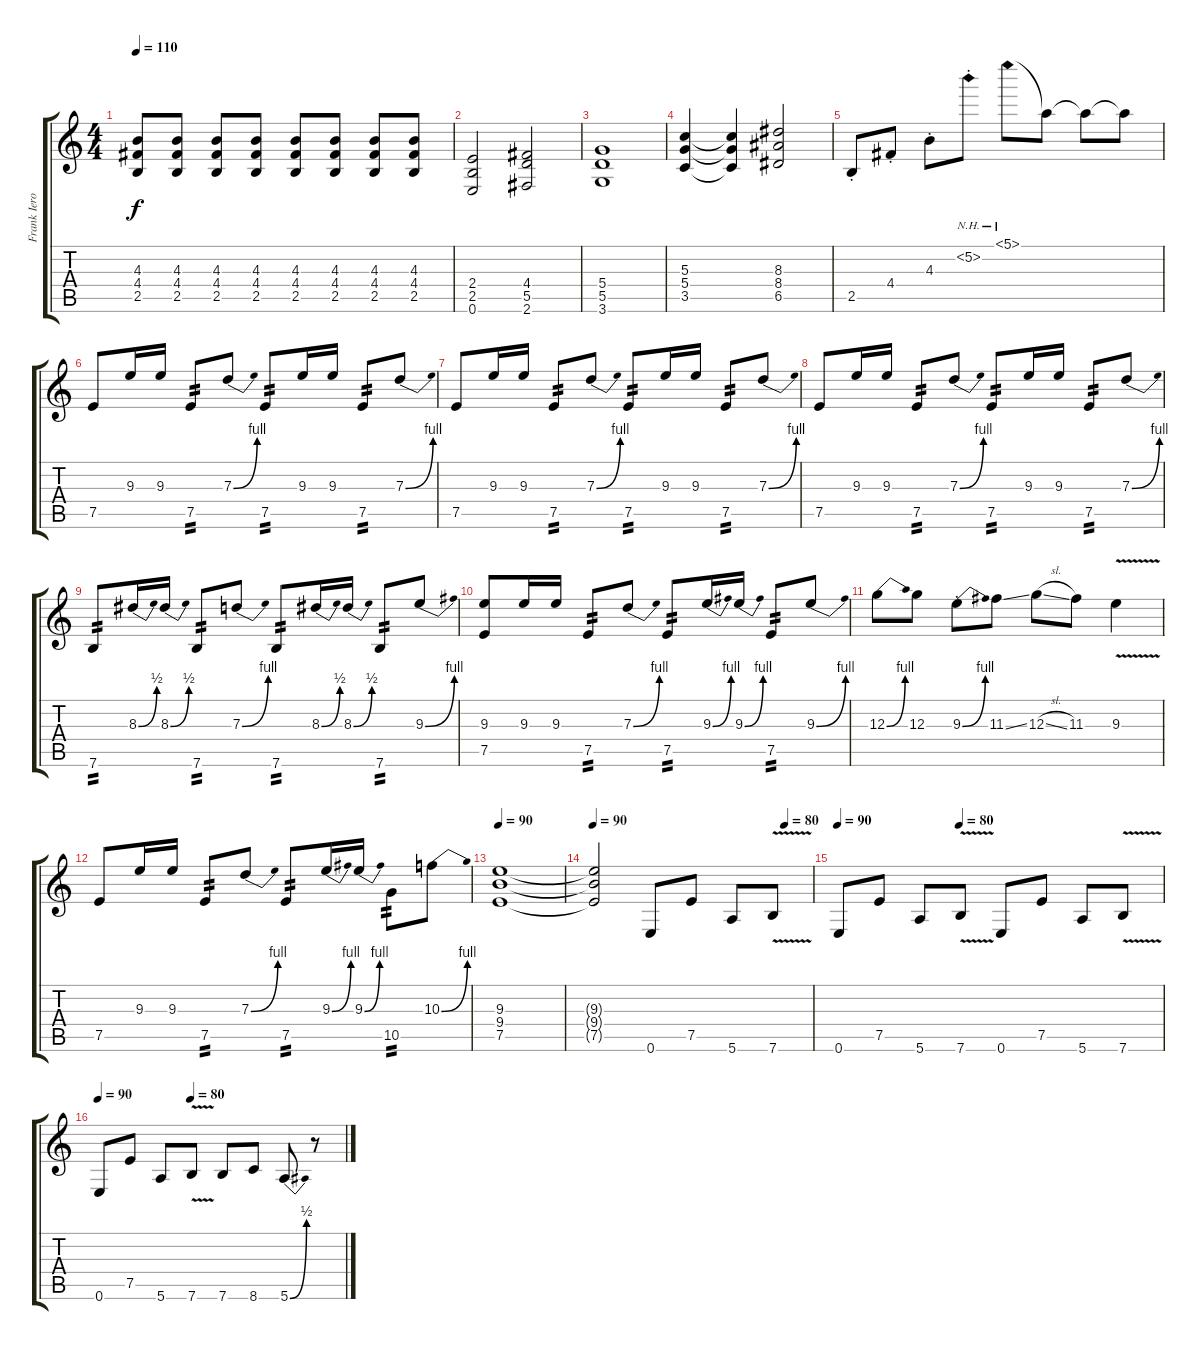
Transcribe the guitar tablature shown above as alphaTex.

\track ("Frank Iero [Rhythm Guitar]" "Frank Iero") {instrument overdrivenguitar}
\staff {score tabs}
\tuning (E4 B3 G3 D3 A2 E2) {hide}
\ts (4 4)
\tempo 110
\clef g2
\ks c
(4.3 4.4 2.5).8{dy f} (4.3 4.4 2.5).8 (4.3 4.4 2.5).8 (4.3 4.4 2.5).8 (4.3 4.4 2.5).8 (4.3 4.4 2.5).8 (4.3 4.4 2.5).8 (4.3 4.4 2.5).8 |
(2.4 2.5 0.6).2{volume 16} (4.4 5.5 2.6).2 |
(5.4 5.5 3.6).1 |
(5.3 5.4 3.5).4{volume 13} (5.3{t} 5.4{t} 3.5{t}).4 (8.3 8.4 6.5).2 |
2.5{st}.8{instrument electricguitarclean} 4.4{st}.8 4.3{st}.8 5.2{nh st}.8 5.1{nh}.8 5.1{t}.8 5.1{t}.8 5.1{t}.8 |
7.5.8{instrument distortionguitar} 9.3.16 9.3.16 7.5.8{tp 2} 7.3{be (bend 0 0 60 4)}.8 7.5.8{tp 2} 9.3.16 9.3.16 7.5.8{tp 2} 7.3{be (bend 0 0 60 4)}.8 |
7.5.8 9.3.16 9.3.16 7.5.8{tp 2} 7.3{be (bend 0 0 60 4)}.8 7.5.8{tp 2} 9.3.16 9.3.16 7.5.8{tp 2} 7.3{be (bend 0 0 60 4)}.8 |
7.5.8 9.3.16 9.3.16 7.5.8{tp 2} 7.3{be (bend 0 0 60 4)}.8 7.5.8{tp 2} 9.3.16 9.3.16 7.5.8{tp 2} 7.3{be (bend 0 0 60 4)}.8 |
7.6.8{tp 2} 8.3{be (bend 0 0 60 2)}.16 8.3{be (bend 0 0 60 2)}.16 7.6.8{tp 2} 7.3{be (bend 0 0 60 4)}.8 7.6.8{tp 2} 8.3{be (bend 0 0 60 2)}.16 8.3{be (bend 0 0 60 2)}.16 7.6.8{tp 2} 9.3{be (bend 0 0 60 4)}.8 |
(9.3 7.5).8 9.3.16 9.3.16 7.5.8{tp 2} 7.3{be (bend 0 0 60 4)}.8 7.5.8{tp 2} 9.3{be (bend 0 0 60 4)}.16 9.3{be (bend 0 0 60 4)}.16 7.5.8{tp 2} 9.3{be (bend 0 0 60 4)}.8 |
12.3{be (bend 0 0 60 4)}.8 12.3.8 9.3{be (bend 0 0 60 4) st}.8 11.3{ss}.8 12.3{sl}.8 11.3.8 9.3{v}.4 |
7.5.8 9.3.16 9.3.16 7.5.8{tp 2} 7.3{be (bend 0 0 60 4)}.8 7.5.8{tp 2} 9.3{be (bend 0 0 60 4)}.16 9.3{be (bend 0 0 60 4)}.16 10.5.8{tp 2} 10.3{be (bend 0 0 60 4)}.8 |
\tempo 90
(9.3 9.4 7.5).1 |
\tempo 90
\tempo (80 0.875)
(9.3{t} 9.4{t} 7.5{t}).2 0.6.8 7.5.8 5.6.8 7.6{v}.8 |
\tempo 90
\tempo (80 0.375)
0.6.8 7.5.8 5.6.8 7.6{v}.8 0.6.8 7.5.8 5.6.8 7.6{v}.8 |
\tempo 90
\tempo (80 0.375)
0.6.8 7.5.8 5.6.8 7.6{v}.8 7.6.8 8.6.8 5.6{be (bend 0 0 60 2)}.8 r.8
